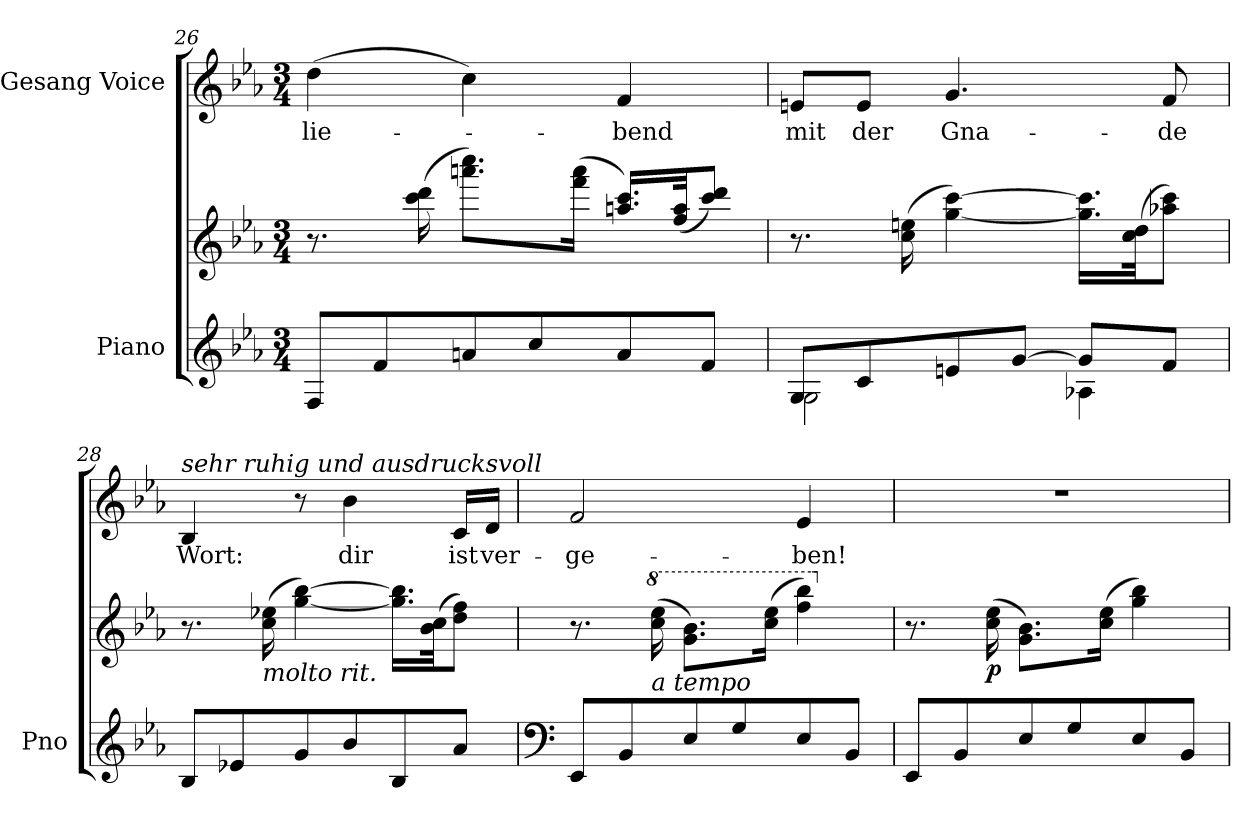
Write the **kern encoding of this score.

**kern	**kern	**dynam	**kern	**text
*part2	*part2	*part2	*part1	*part1
*staff3	*staff2	*staff2/3	*staff1	*staff1
*I"Piano	*	*	*I"Gesang Voice	*
*I'Pno	*	*	*	*
*clefG2	*clefG2	*	*clefG2	*
*k[b-e-a-]	*k[b-e-a-]	*	*k[b-e-a-]	*
*M3/4	*M3/4	*	*M3/4	*
=26	=26	=26	=26	=26
!	!	!	!	!LO:LY:b
8F/L	8.r	.	(>4dd\	lie-
8f/	.	.	.	.
.	(>16ccc\ 16ddd\	.	.	.
8an/	8.aaan\ 8.cccc\L)	.	4cc\)	.
8cc/	.	.	.	.
.	(>16fff\ 16aaa\Jk	.	.	.
!	!	!	!	!LO:LY:b
8a/	16.aan/ 16.ccc/LL)	.	4f/	-bend
.	(<32ff/ 32aa/JK	.	.	.
8f/J	8ccc/ 8ddd/J)	.	.	.
=27	=27	=27	=27	=27
!LO:N:head=open	!	!	!	!LO:LY:b
*^	*	*	*	*
8G/L	2G\	8.r	.	8en/L	mit
!	!	!	!	!	!LO:LY:b
8c/	.	.	.	8e/J	der
.	.	(>16cc\ 16een\	.	.	.
!	!	!	!	!	!LO:LY:b
8en/	.	[4gg\ [4ccc\)	.	4.g/	Gna-
[8g/J	.	.	.	.	.
8g/L]	4A-X\	16.gg\] 16.ccc\]LL	.	.	.
.	.	(>32cc\ 32dd\JK	.	.	.
!	!	!	!	!	!LO:LY:b
8f/J	.	8aa-X\ 8ccc\J)	.	8f/	-de
*v	*v	*	*	*	*
!!LO:LB:g=z
=28	=28	=28	=28	=28
!	!	!	!LO:TX:a:i:t=sehr ruhig und ausdrucksvoll	!
!	!	!	!	!LO:LY:b
8B-/L	8.r	.	4B-/	Wort:
8e-X/	.	.	.	.
!	!LO:TX:b:i:t=molto rit.	!	!	!
.	(>16cc\ 16ee-X\	.	.	.
*	*	*	*MM78	*
8g/	[4gg\ [4bb-\)	.	8r	.
!	!	!	!	!LO:LY:b
8b-/	.	.	4b-\	dir
8B-/	16.gg\] 16.bb-\]LL	.	.	.
.	(>32b-\ 32cc\JK	.	.	.
!	!	!	!	!LO:LY:b
8a-/J	8dd\ 8ff\J)	.	16c/LL	ist
!	!	!	!	!LO:LY:b
.	.	.	16d/JJ	ver-
=29	=29	=29	=29	=29
*clefF4	*	*	*	*
*	*	*	*MM92	*
!	!	!	!	!LO:LY:b
8EE-/L	8.r	.	2f/	-ge-
8BB-/	.	.	.	.
*	*8va	*	*	*
!	!LO:TX:b:i:t=a tempo	!	!	!
.	(>16ccc\ 16eee-\	.	.	.
8E-/	8.gg\ 8.bb-\L)	.	.	.
8G/	.	.	.	.
.	(>16ccc\ 16eee-\Jk	.	.	.
!	!	!	!	!LO:LY:b
8E-/	4fff\ 4bbb-\)	.	4e-/	-ben!
8BB-/J	.	.	.	.
=30	=30	=30	=30	=30
*	*X8va	*	*	*
8EE-/L	8.r	.	2.r	.
8BB-/	.	.	.	.
!	!	!LO:DY:b	!	!
.	(>16cc\ 16ee-\	p	.	.
8E-/	8.g\ 8.b-\L)	.	.	.
8G/	.	.	.	.
.	(>16cc\ 16ee-\Jk	.	.	.
8E-/	4gg\ 4bb-\)	.	.	.
8BB-/J	.	.	.	.
=	=	=	=	=
*-	*-	*-	*-	*-
